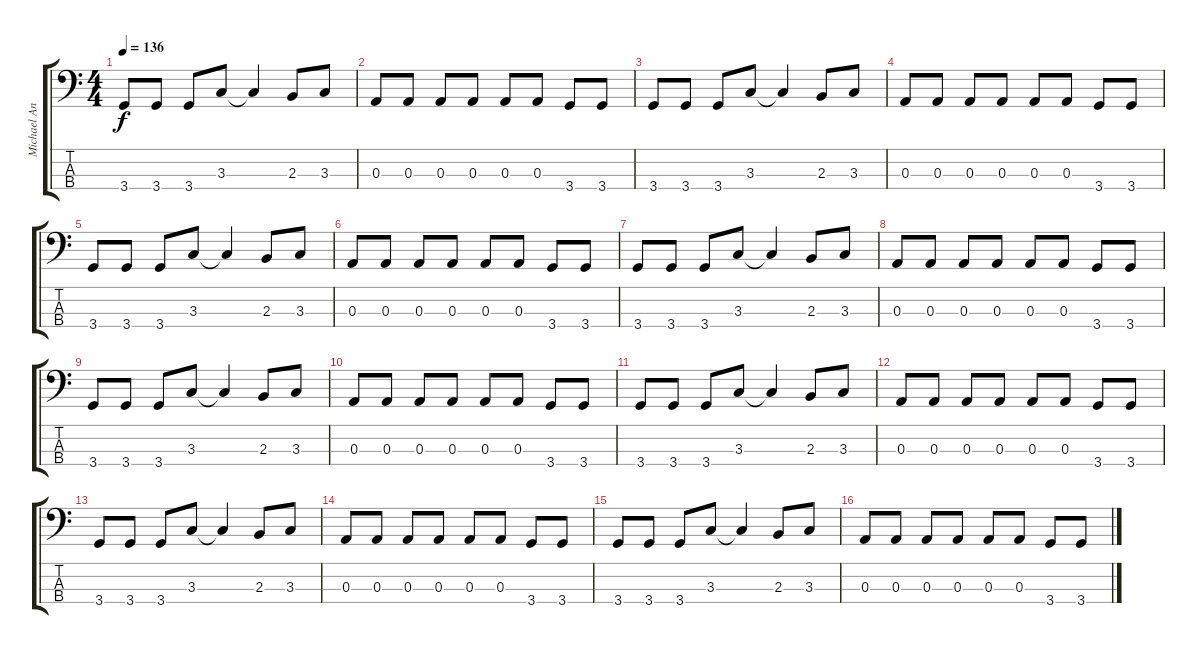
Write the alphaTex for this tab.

\track ("Michael Anthony (Bass)" "Michael An") {instrument electricbassfinger}
\staff {score tabs}
\tuning (G2 D2 A1 E1) {hide}
\ts (4 4)
\tempo 136
\clef f4
\ks c
3.4.8{dy f} 3.4.8 3.4.8 3.3.8 3.3{t}.4 2.3.8 3.3.8 |
0.3.8 0.3.8 0.3.8 0.3.8 0.3.8 0.3.8 3.4.8 3.4.8 |
3.4.8 3.4.8 3.4.8 3.3.8 3.3{t}.4 2.3.8 3.3.8 |
0.3.8 0.3.8 0.3.8 0.3.8 0.3.8 0.3.8 3.4.8 3.4.8 |
3.4.8 3.4.8 3.4.8 3.3.8 3.3{t}.4 2.3.8 3.3.8 |
0.3.8 0.3.8 0.3.8 0.3.8 0.3.8 0.3.8 3.4.8 3.4.8 |
3.4.8 3.4.8 3.4.8 3.3.8 3.3{t}.4 2.3.8 3.3.8 |
0.3.8 0.3.8 0.3.8 0.3.8 0.3.8 0.3.8 3.4.8 3.4.8 |
3.4.8 3.4.8 3.4.8 3.3.8 3.3{t}.4 2.3.8 3.3.8 |
0.3.8 0.3.8 0.3.8 0.3.8 0.3.8 0.3.8 3.4.8 3.4.8 |
3.4.8 3.4.8 3.4.8 3.3.8 3.3{t}.4 2.3.8 3.3.8 |
0.3.8 0.3.8 0.3.8 0.3.8 0.3.8 0.3.8 3.4.8 3.4.8 |
3.4.8 3.4.8 3.4.8 3.3.8 3.3{t}.4 2.3.8 3.3.8 |
0.3.8 0.3.8 0.3.8 0.3.8 0.3.8 0.3.8 3.4.8 3.4.8 |
3.4.8 3.4.8 3.4.8 3.3.8 3.3{t}.4 2.3.8 3.3.8 |
0.3.8 0.3.8 0.3.8 0.3.8 0.3.8 0.3.8 3.4.8 3.4.8
